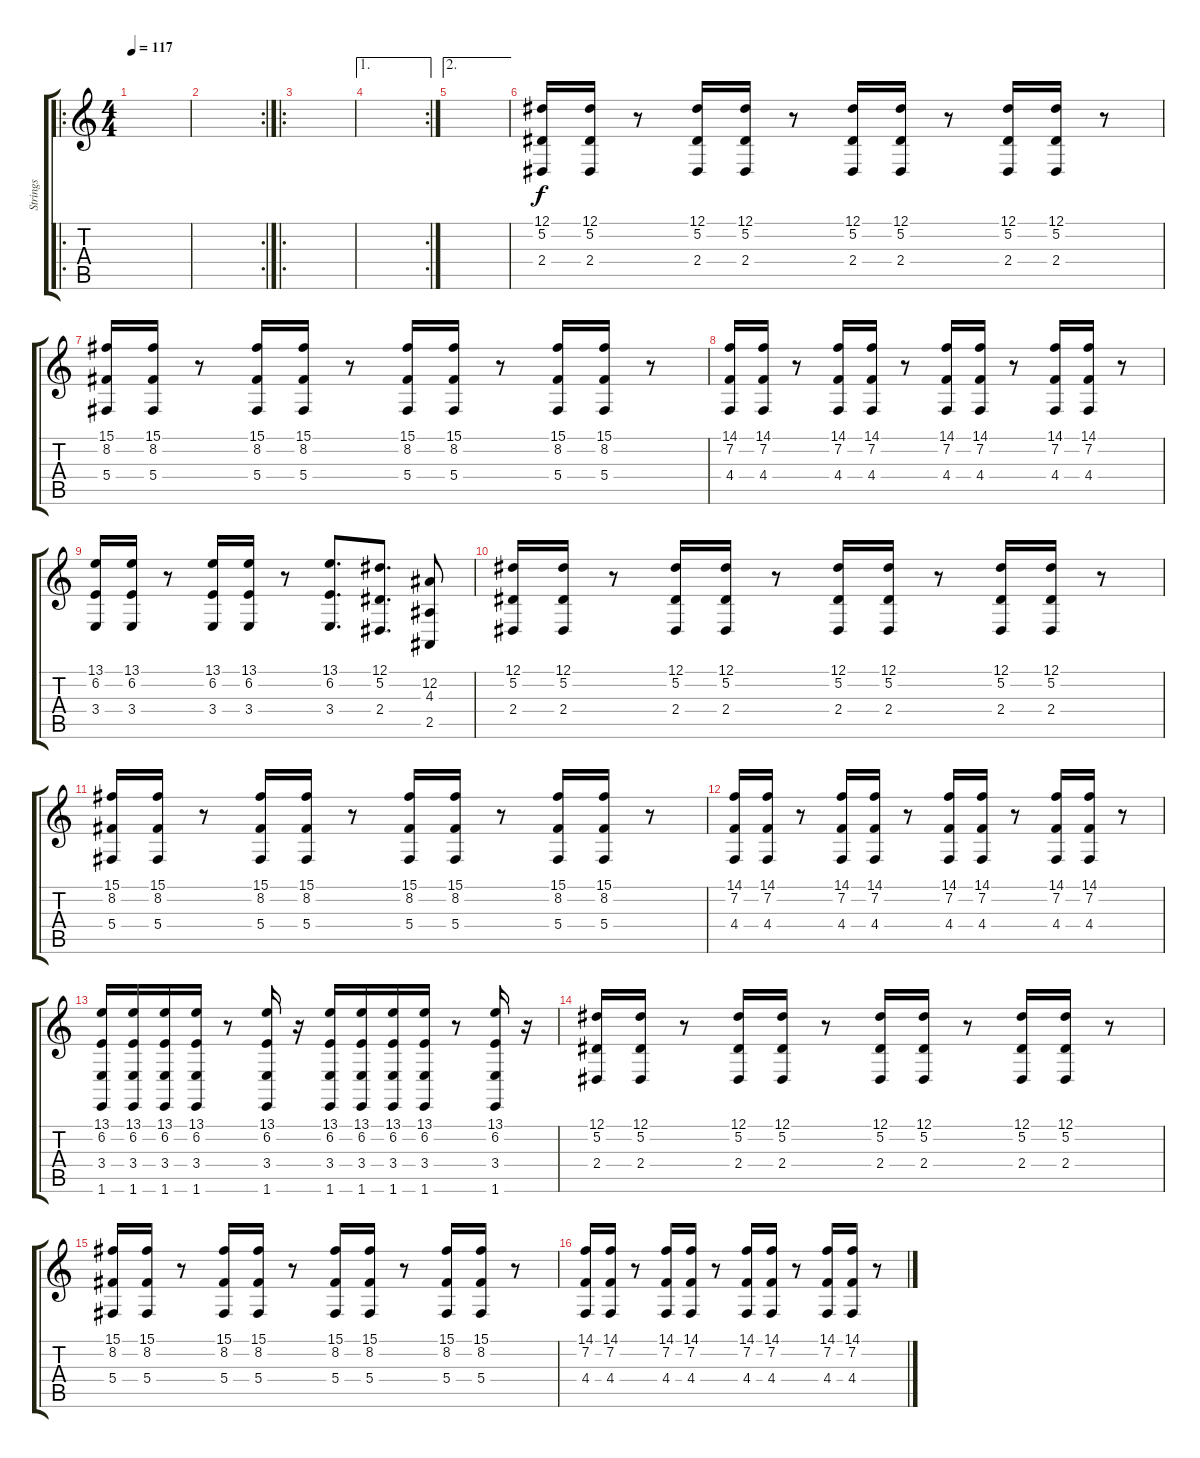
\track ("Strings" "Strings") {instrument stringensemble1}
\staff {score tabs}
\tuning (Eb4 Bb3 Gb3 Db3 Ab2 Eb2) {hide}
\ro
\ts (4 4)
\tempo 117
\clef g2
\ks c
|
\rc 2
|
\ro
|
\ae 1
\rc 2
|
\ae 2
|
(12.1 5.2 2.4).16 (12.1 5.2 2.4).16 r.8 (12.1 5.2 2.4).16 (12.1 5.2 2.4).16 r.8 (12.1 5.2 2.4).16 (12.1 5.2 2.4).16 r.8 (12.1 5.2 2.4).16 (12.1 5.2 2.4).16 r.8 |
(15.1 8.2 5.4).16 (15.1 8.2 5.4).16 r.8 (15.1 8.2 5.4).16 (15.1 8.2 5.4).16 r.8 (15.1 8.2 5.4).16 (15.1 8.2 5.4).16 r.8 (15.1 8.2 5.4).16 (15.1 8.2 5.4).16 r.8 |
(14.1 7.2 4.4).16 (14.1 7.2 4.4).16 r.8 (14.1 7.2 4.4).16 (14.1 7.2 4.4).16 r.8 (14.1 7.2 4.4).16 (14.1 7.2 4.4).16 r.8 (14.1 7.2 4.4).16 (14.1 7.2 4.4).16 r.8 |
(13.1 6.2 3.4).16 (13.1 6.2 3.4).16 r.8 (13.1 6.2 3.4).16 (13.1 6.2 3.4).16 r.8 (13.1 6.2 3.4).8{d} (12.1 5.2 2.4).8{d} (12.2 4.3 2.5).8 |
(12.1 5.2 2.4).16 (12.1 5.2 2.4).16 r.8 (12.1 5.2 2.4).16 (12.1 5.2 2.4).16 r.8 (12.1 5.2 2.4).16 (12.1 5.2 2.4).16 r.8 (12.1 5.2 2.4).16 (12.1 5.2 2.4).16 r.8 |
(15.1 8.2 5.4).16 (15.1 8.2 5.4).16 r.8 (15.1 8.2 5.4).16 (15.1 8.2 5.4).16 r.8 (15.1 8.2 5.4).16 (15.1 8.2 5.4).16 r.8 (15.1 8.2 5.4).16 (15.1 8.2 5.4).16 r.8 |
(14.1 7.2 4.4).16 (14.1 7.2 4.4).16 r.8 (14.1 7.2 4.4).16 (14.1 7.2 4.4).16 r.8 (14.1 7.2 4.4).16 (14.1 7.2 4.4).16 r.8 (14.1 7.2 4.4).16 (14.1 7.2 4.4).16 r.8 |
(13.1 6.2 3.4 1.6).16 (13.1 6.2 3.4 1.6).16 (13.1 6.2 3.4 1.6).16 (13.1 6.2 3.4 1.6).16 r.8 (13.1 6.2 3.4 1.6).16 r.16 (13.1 6.2 3.4 1.6).16 (13.1 6.2 3.4 1.6).16 (13.1 6.2 3.4 1.6).16 (13.1 6.2 3.4 1.6).16 r.8 (13.1 6.2 3.4 1.6).16 r.16 |
(12.1 5.2 2.4).16 (12.1 5.2 2.4).16 r.8 (12.1 5.2 2.4).16 (12.1 5.2 2.4).16 r.8 (12.1 5.2 2.4).16 (12.1 5.2 2.4).16 r.8 (12.1 5.2 2.4).16 (12.1 5.2 2.4).16 r.8 |
(15.1 8.2 5.4).16 (15.1 8.2 5.4).16 r.8 (15.1 8.2 5.4).16 (15.1 8.2 5.4).16 r.8 (15.1 8.2 5.4).16 (15.1 8.2 5.4).16 r.8 (15.1 8.2 5.4).16 (15.1 8.2 5.4).16 r.8 |
(14.1 7.2 4.4).16 (14.1 7.2 4.4).16 r.8 (14.1 7.2 4.4).16 (14.1 7.2 4.4).16 r.8 (14.1 7.2 4.4).16 (14.1 7.2 4.4).16 r.8 (14.1 7.2 4.4).16 (14.1 7.2 4.4).16 r.8
